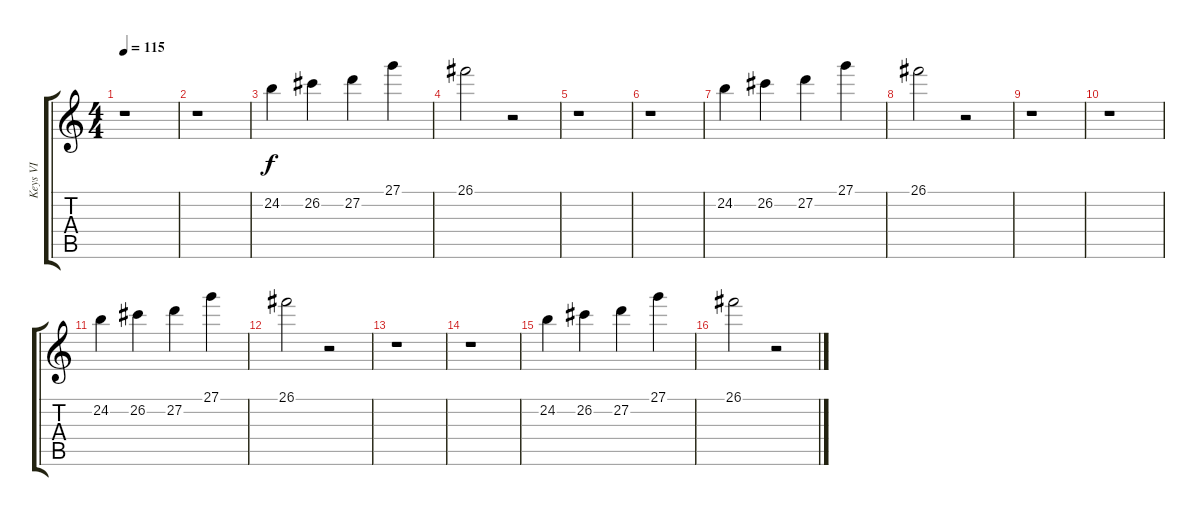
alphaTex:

\track ("Keys VI" "Keys VI") {instrument fx4atmosphere}
\staff {score tabs}
\tuning (E4 B3 G3 D3 A2 E2) {hide}
\ts (4 4)
\tempo 115
\clef g2
\ks c
r.1{dy f} |
r.1 |
24.2.4 26.2.4 27.2.4 27.1.4 |
26.1.2 r.2 |
r.1 |
r.1 |
24.2.4 26.2.4 27.2.4 27.1.4 |
26.1.2 r.2 |
r.1 |
r.1 |
24.2.4 26.2.4 27.2.4 27.1.4 |
26.1.2 r.2 |
r.1 |
r.1 |
24.2.4 26.2.4 27.2.4 27.1.4 |
26.1.2 r.2
